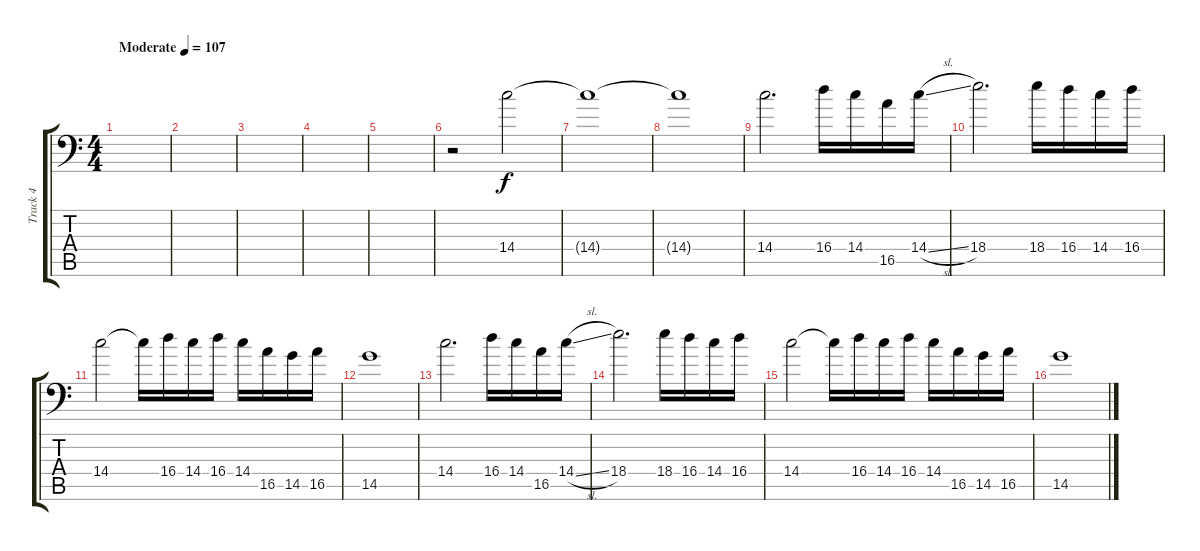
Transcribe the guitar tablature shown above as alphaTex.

\track ("Track 4" "Track 4") {instrument overdrivenguitar}
\staff {score tabs}
\tuning (C4 G3 Eb3 Bb2 F2 Bb1) {hide}
\ts (4 4)
\tempo (107 "Moderate")
\clef f4
\ks c
|
|
|
|
|
r.2{volume 1} 14.4.2{volume 13} |
14.4{t}.1 |
14.4{t}.1 |
14.4.2{d} 16.4.16 14.4.16 16.5.16 14.4{sl}.16 |
18.4.2{d} 18.4.16 16.4.16 14.4.16 16.4.16 |
14.4.2 14.4{t}.16 16.4.16 14.4.16 16.4.16 14.4.16 16.5.16 14.5.16 16.5.16 |
14.5.1 |
14.4.2{d} 16.4.16 14.4.16 16.5.16 14.4{sl}.16 |
18.4.2{d} 18.4.16 16.4.16 14.4.16 16.4.16 |
14.4.2 14.4{t}.16 16.4.16 14.4.16 16.4.16 14.4.16 16.5.16 14.5.16 16.5.16 |
14.5.1
